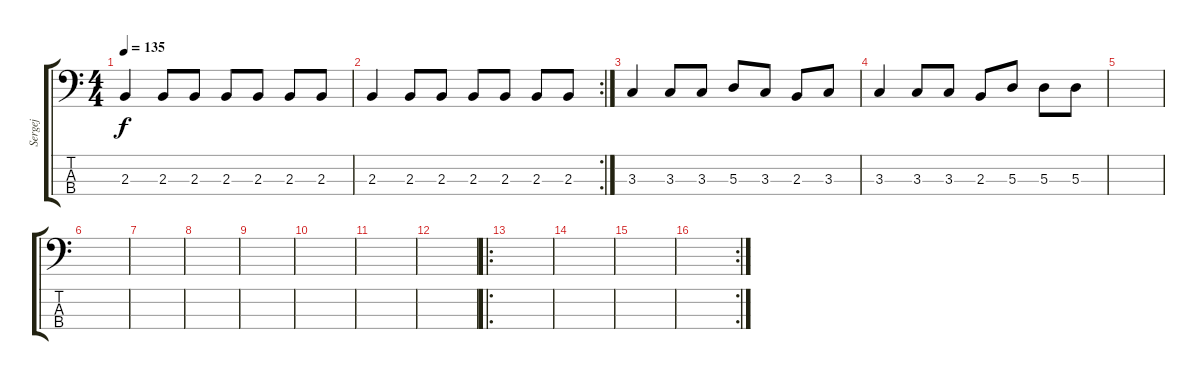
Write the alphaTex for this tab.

\track ("Sergej" "Sergej") {instrument electricbasspick}
\staff {score tabs}
\tuning (G2 D2 A1 E1) {hide}
\ts (4 4)
\tempo 135
\clef f4
\ks c
2.3.4{dy f} 2.3.8 2.3.8 2.3.8 2.3.8 2.3.8 2.3.8 |
\rc 2
2.3.4 2.3.8 2.3.8 2.3.8 2.3.8 2.3.8 2.3.8 |
3.3.4 3.3.8 3.3.8 5.3.8 3.3.8 2.3.8 3.3.8 |
3.3.4 3.3.8 3.3.8 2.3.8 5.3.8 5.3.8 5.3.8 |
|
|
|
|
|
|
|
|
\ro
|
|
|
\rc 2
